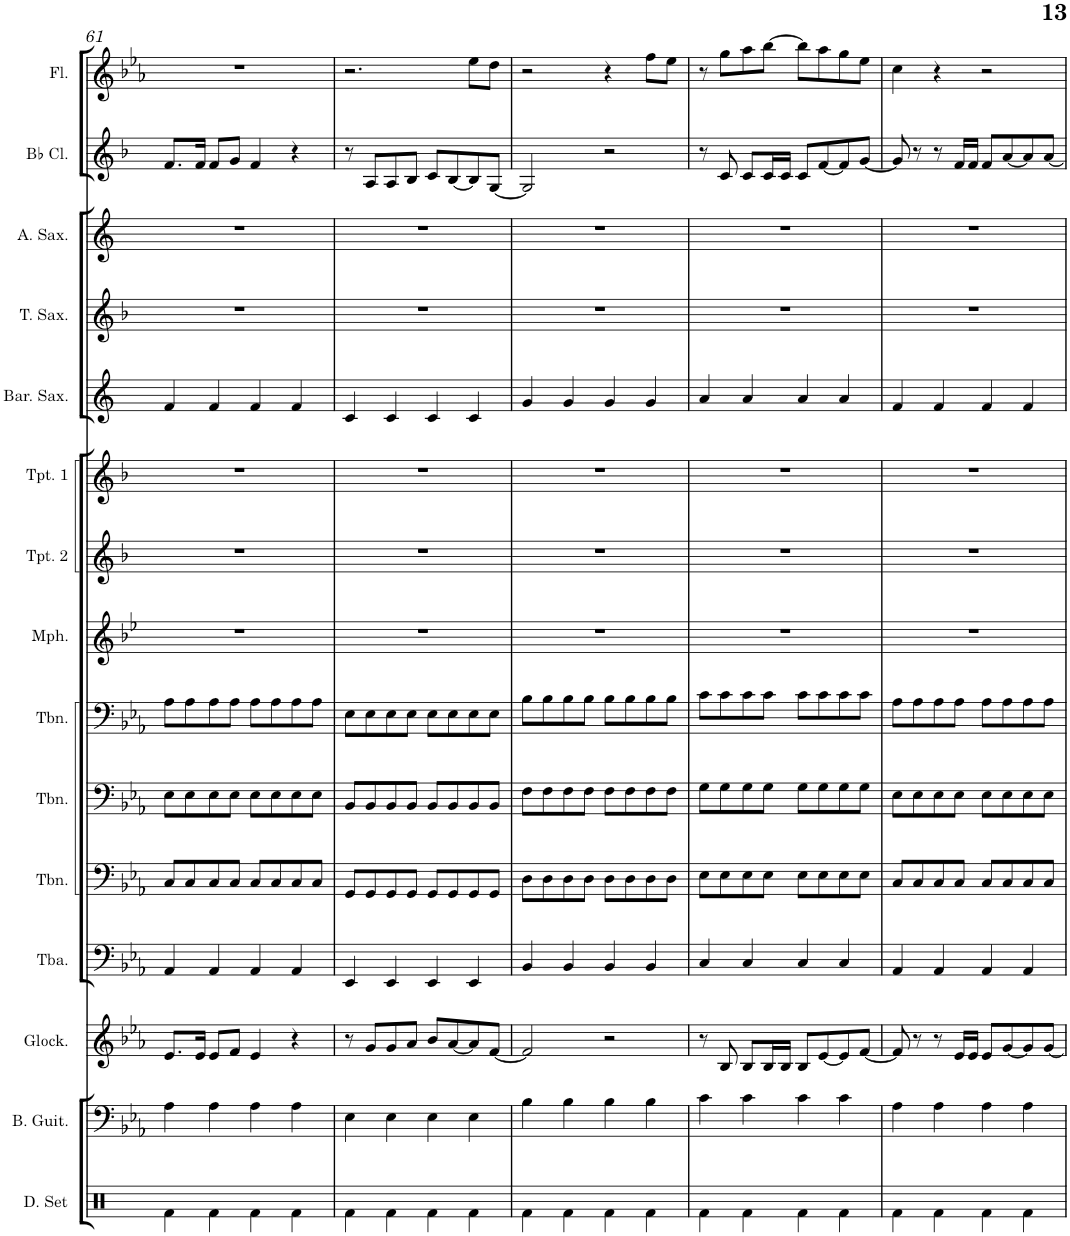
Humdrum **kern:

**kern	**kern	**kern	**kern	**kern	**kern	**kern	**kern	**kern	**kern	**kern	**kern	**kern	**kern	**kern
*part15	*part14	*part13	*part12	*part11	*part10	*part9	*part8	*part7	*part6	*part5	*part4	*part3	*part2	*part1
*staff15	*staff14	*staff13	*staff12	*staff11	*staff10	*staff9	*staff8	*staff7	*staff6	*staff5	*staff4	*staff3	*staff2	*staff1
*I"Drumset	*I"Bass Guitar	*I"Glockenspiel	*I"Tuba	*I"Trombone	*I"Trombone	*I"Trombone	*I"Mellophone	*I"Trumpet 2	*I"Trumpet 1	*I"Baritone Sax	*I"Tenor Sax	*I"Alto Sax	*I"Bb Clarinet	*I"Flute
*I'D. Set	*I'B. Guit.	*I'Glock.	*I'Tba.	*I'Tbn.	*I'Tbn.	*I'Tbn.	*I'Mph.	*I'Tpt. 2	*I'Tpt. 1	*I'Bar. Sax.	*I'T. Sax.	*I'A. Sax.	*I'Bb Cl.	*I'Fl.
!!LO:PB:g=z
*clefX	*clefF4	*clefG2	*clefF4	*clefF4	*clefF4	*clefF4	*clefG2	*clefG2	*clefG2	*clefG2	*clefG2	*clefG2	*clefG2	*clefG2
*	*Trd7c12	*Trd-14c-24	*	*	*	*	*Trd4c7	*Trd1c2	*Trd1c2	*Trd12c21	*Trd8c14	*Trd5c9	*Trd1c2	*
*k[]	*k[b-e-a-]	*k[b-e-a-]	*k[b-e-a-]	*k[b-e-a-]	*k[b-e-a-]	*k[b-e-a-]	*k[b-e-]	*k[b-]	*k[b-]	*k[]	*k[b-]	*k[]	*k[b-]	*k[b-e-a-]
*M4/4	*M4/4	*M4/4	*M4/4	*M4/4	*M4/4	*M4/4	*M4/4	*M4/4	*M4/4	*M4/4	*M4/4	*M4/4	*M4/4	*M4/4
=61	=61	=61	=61	=61	=61	=61	=61	=61	=61	=61	=61	=61	=61	=61
4Rf\	4A-\	8.e-/L	4AA-/	8C/L	8E-\L	8A-\L	1r	1r	1r	4f/	1r	1r	8.f/L	1r
.	.	.	.	8C/	8E-\	8A-\	.	.	.	.	.	.	.	.
.	.	16e-/Jk	.	.	.	.	.	.	.	.	.	.	16f/Jk	.
4Rf\	4A-\	8e-/L	4AA-/	8C/	8E-\	8A-\	.	.	.	4f/	.	.	8f/L	.
.	.	8f/J	.	8C/J	8E-\J	8A-\J	.	.	.	.	.	.	8g/J	.
4Rf\	4A-\	4e-/	4AA-/	8C/L	8E-\L	8A-\L	.	.	.	4f/	.	.	4f/	.
.	.	.	.	8C/	8E-\	8A-\	.	.	.	.	.	.	.	.
4Rf\	4A-\	4r	4AA-/	8C/	8E-\	8A-\	.	.	.	4f/	.	.	4r	.
.	.	.	.	8C/J	8E-\J	8A-\J	.	.	.	.	.	.	.	.
=62	=62	=62	=62	=62	=62	=62	=62	=62	=62	=62	=62	=62	=62	=62
4Rf\	4E-\	8r	4EE-/	8GG/L	8BB-/L	8E-\L	1r	1r	1r	4c/	1r	1r	8r	2.r
.	.	8g/L	.	8GG/	8BB-/	8E-\	.	.	.	.	.	.	8A/L	.
4Rf\	4E-\	8g/	4EE-/	8GG/	8BB-/	8E-\	.	.	.	4c/	.	.	8A/	.
.	.	8a-/J	.	8GG/J	8BB-/J	8E-\J	.	.	.	.	.	.	8B-/J	.
4Rf\	4E-\	8b-/L	4EE-/	8GG/L	8BB-/L	8E-\L	.	.	.	4c/	.	.	8c/L	.
.	.	[8a-/	.	8GG/	8BB-/	8E-\	.	.	.	.	.	.	[8B-/	.
4Rf\	4E-\	8a-/]	4EE-/	8GG/	8BB-/	8E-\	.	.	.	4c/	.	.	8B-/]	8ee-\L
.	.	[8f/J	.	8GG/J	8BB-/J	8E-\J	.	.	.	.	.	.	[8G/J	8dd\J
=63	=63	=63	=63	=63	=63	=63	=63	=63	=63	=63	=63	=63	=63	=63
4Rf\	4B-\	2f/]	4BB-/	8D\L	8F\L	8B-\L	1r	1r	1r	4g/	1r	1r	2G/]	2r
.	.	.	.	8D\	8F\	8B-\	.	.	.	.	.	.	.	.
4Rf\	4B-\	.	4BB-/	8D\	8F\	8B-\	.	.	.	4g/	.	.	.	.
.	.	.	.	8D\J	8F\J	8B-\J	.	.	.	.	.	.	.	.
4Rf\	4B-\	2r	4BB-/	8D\L	8F\L	8B-\L	.	.	.	4g/	.	.	2r	4r
.	.	.	.	8D\	8F\	8B-\	.	.	.	.	.	.	.	.
4Rf\	4B-\	.	4BB-/	8D\	8F\	8B-\	.	.	.	4g/	.	.	.	8ff\L
.	.	.	.	8D\J	8F\J	8B-\J	.	.	.	.	.	.	.	8ee-\J
=64	=64	=64	=64	=64	=64	=64	=64	=64	=64	=64	=64	=64	=64	=64
4Rf\	4c\	8r	4C/	8E-\L	8G\L	8c\L	1r	1r	1r	4a/	1r	1r	8r	8r
.	.	8B-/	.	8E-\	8G\	8c\	.	.	.	.	.	.	8c/	8gg\L
4Rf\	4c\	8B-/L	4C/	8E-\	8G\	8c\	.	.	.	4a/	.	.	8c/L	8aa-\
.	.	16B-/L	.	8E-\J	8G\J	8c\J	.	.	.	.	.	.	16c/L	[8bb-\J
.	.	16B-/JJ	.	.	.	.	.	.	.	.	.	.	16c/JJ	.
4Rf\	4c\	8B-/L	4C/	8E-\L	8G\L	8c\L	.	.	.	4a/	.	.	8c/L	8bb-\L]
.	.	[8e-/	.	8E-\	8G\	8c\	.	.	.	.	.	.	[8f/	8aa-\
4Rf\	4c\	8e-/]	4C/	8E-\	8G\	8c\	.	.	.	4a/	.	.	8f/]	8gg\
.	.	[8f/J	.	8E-\J	8G\J	8c\J	.	.	.	.	.	.	[8g/J	8ee-\J
=65	=65	=65	=65	=65	=65	=65	=65	=65	=65	=65	=65	=65	=65	=65
4Rf\	4A-\	8f/]	4AA-/	8C/L	8E-\L	8A-\L	1r	1r	1r	4f/	1r	1r	8g/]	4cc\
.	.	8r	.	8C/	8E-\	8A-\	.	.	.	.	.	.	8r	.
4Rf\	4A-\	8r	4AA-/	8C/	8E-\	8A-\	.	.	.	4f/	.	.	8r	4r
.	.	16e-/LL	.	8C/J	8E-\J	8A-\J	.	.	.	.	.	.	16f/LL	.
.	.	16e-/JJ	.	.	.	.	.	.	.	.	.	.	16f/JJ	.
4Rf\	4A-\	8e-/L	4AA-/	8C/L	8E-\L	8A-\L	.	.	.	4f/	.	.	8f/L	2r
.	.	[8g/	.	8C/	8E-\	8A-\	.	.	.	.	.	.	[8a/	.
4Rf\	4A-\	8g/]	4AA-/	8C/	8E-\	8A-\	.	.	.	4f/	.	.	8a/]	.
.	.	[8g/J	.	8C/J	8E-\J	8A-\J	.	.	.	.	.	.	[8a/J	.
=	=	=	=	=	=	=	=	=	=	=	=	=	=	=
*-	*-	*-	*-	*-	*-	*-	*-	*-	*-	*-	*-	*-	*-	*-
